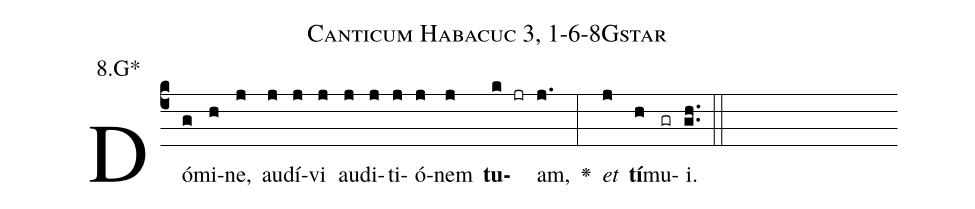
name: Canticum Habacuc 3, 1-6-8Gstar;
annotation: 8.G*;
%%
(c4)Dó(g)mi(h)ne,(j) au(j)dí(j)vi(j) au(j)di(j)ti(j)ó(j)nem(j) <b>tu</b>(k jr)am,(j.) <v>\greheightstar</v>(:) <i>et</i>(j) <b>tí</b>(h)mu(gr)i.(gh..) (::)


%E(j) u(j) o(i) u(j) a(h) e.(gh..) (::)
